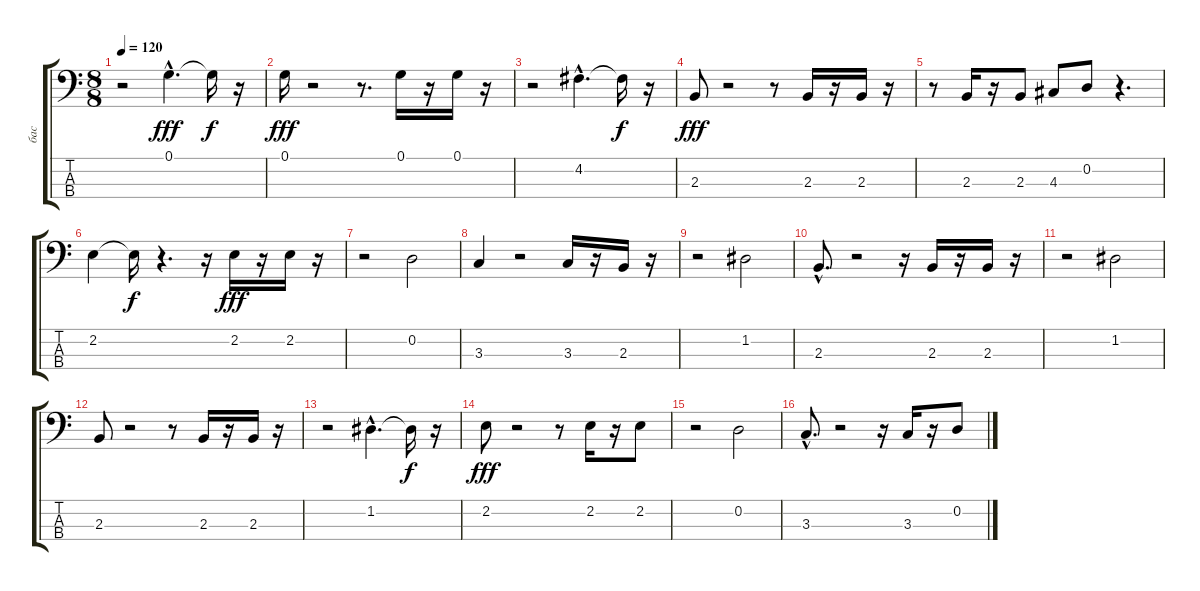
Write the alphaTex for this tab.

\track ("бас" "бас") {instrument acousticbass}
\staff {score tabs}
\tuning (G2 D2 A1 E1) {hide}
\ts (8 8)
\tempo 120
\clef f4
\ks c
r.2{dy fff} 0.1{hac}.4{d} 0.1{t}.16{dy f} r.16 |
0.1.16{dy fff} r.2 r.8{d} 0.1.16 r.16 0.1.16 r.16 |
r.2 4.2{hac}.4{d} 4.2{t}.16{dy f} r.16 |
2.3.8{dy fff} r.2 r.8 2.3.16 r.16 2.3.16 r.16 |
r.8 2.3.16 r.16 2.3.8 4.3.8 0.2.8 r.4{d} |
2.2.4 2.2{t}.16{dy f} r.4{d} r.16 2.2.16{dy fff} r.16 2.2.16 r.16 |
r.2 0.2.2 |
3.3.4 r.2 3.3.16 r.16 2.3.16 r.16 |
r.2 1.2.2 |
2.3{hac}.8{d} r.2 r.16 2.3.16 r.16 2.3.16 r.16 |
r.2 1.2.2 |
2.3.8 r.2 r.8 2.3.16 r.16 2.3.16 r.16 |
r.2 1.2{hac}.4{d} 1.2{t}.16{dy f} r.16 |
2.2.8{dy fff} r.2 r.8 2.2.16 r.16 2.2.8 |
r.2 0.2.2 |
3.3{hac}.8{d} r.2 r.16 3.3.16 r.16 0.2.8
